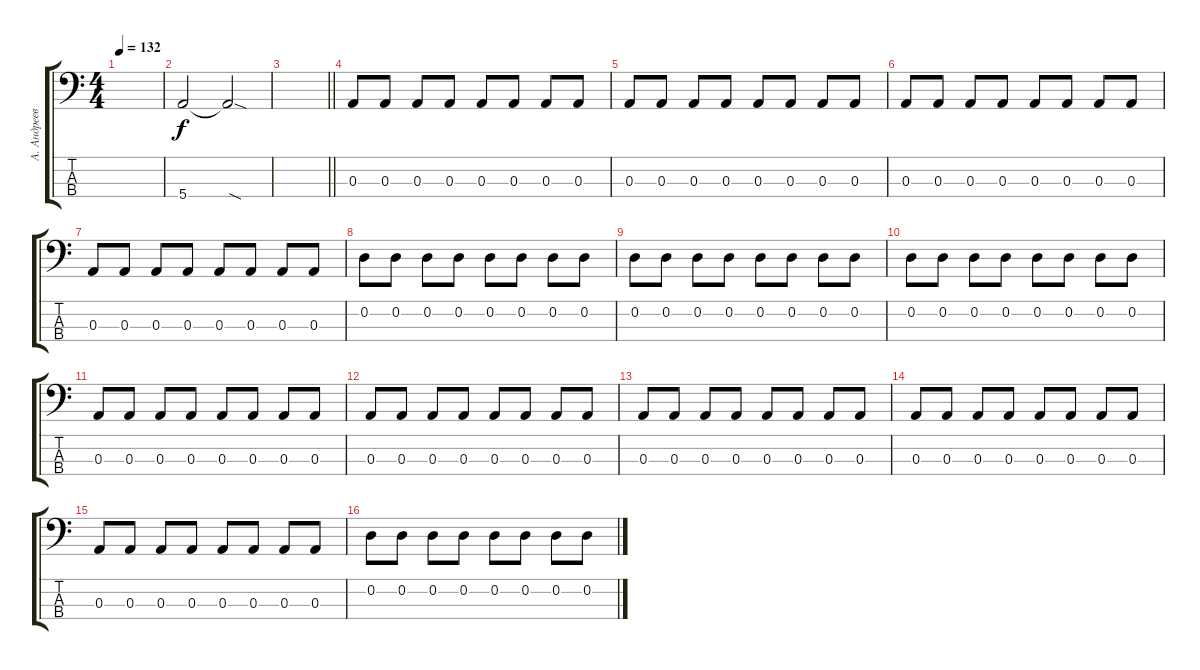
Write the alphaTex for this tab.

\track ("А. Андреев" "А. Андреев") {instrument electricbassfinger}
\staff {score tabs}
\tuning (G2 D2 A1 E1) {hide}
\ts (4 4)
\tempo 132
\clef f4
\ks c
|
5.4.2 5.4{sod t}.2 |
\barLineRight lightlight
|
\section ("" "")
0.3.8 0.3.8 0.3.8 0.3.8 0.3.8 0.3.8 0.3.8 0.3.8 |
0.3.8 0.3.8 0.3.8 0.3.8 0.3.8 0.3.8 0.3.8 0.3.8 |
0.3.8 0.3.8 0.3.8 0.3.8 0.3.8 0.3.8 0.3.8 0.3.8 |
0.3.8 0.3.8 0.3.8 0.3.8 0.3.8 0.3.8 0.3.8 0.3.8 |
0.2.8 0.2.8 0.2.8 0.2.8 0.2.8 0.2.8 0.2.8 0.2.8 |
0.2.8 0.2.8 0.2.8 0.2.8 0.2.8 0.2.8 0.2.8 0.2.8 |
0.2.8 0.2.8 0.2.8 0.2.8 0.2.8 0.2.8 0.2.8 0.2.8 |
0.3.8 0.3.8 0.3.8 0.3.8 0.3.8 0.3.8 0.3.8 0.3.8 |
0.3.8 0.3.8 0.3.8 0.3.8 0.3.8 0.3.8 0.3.8 0.3.8 |
0.3.8 0.3.8 0.3.8 0.3.8 0.3.8 0.3.8 0.3.8 0.3.8 |
0.3.8 0.3.8 0.3.8 0.3.8 0.3.8 0.3.8 0.3.8 0.3.8 |
0.3.8 0.3.8 0.3.8 0.3.8 0.3.8 0.3.8 0.3.8 0.3.8 |
0.2.8 0.2.8 0.2.8 0.2.8 0.2.8 0.2.8 0.2.8 0.2.8
